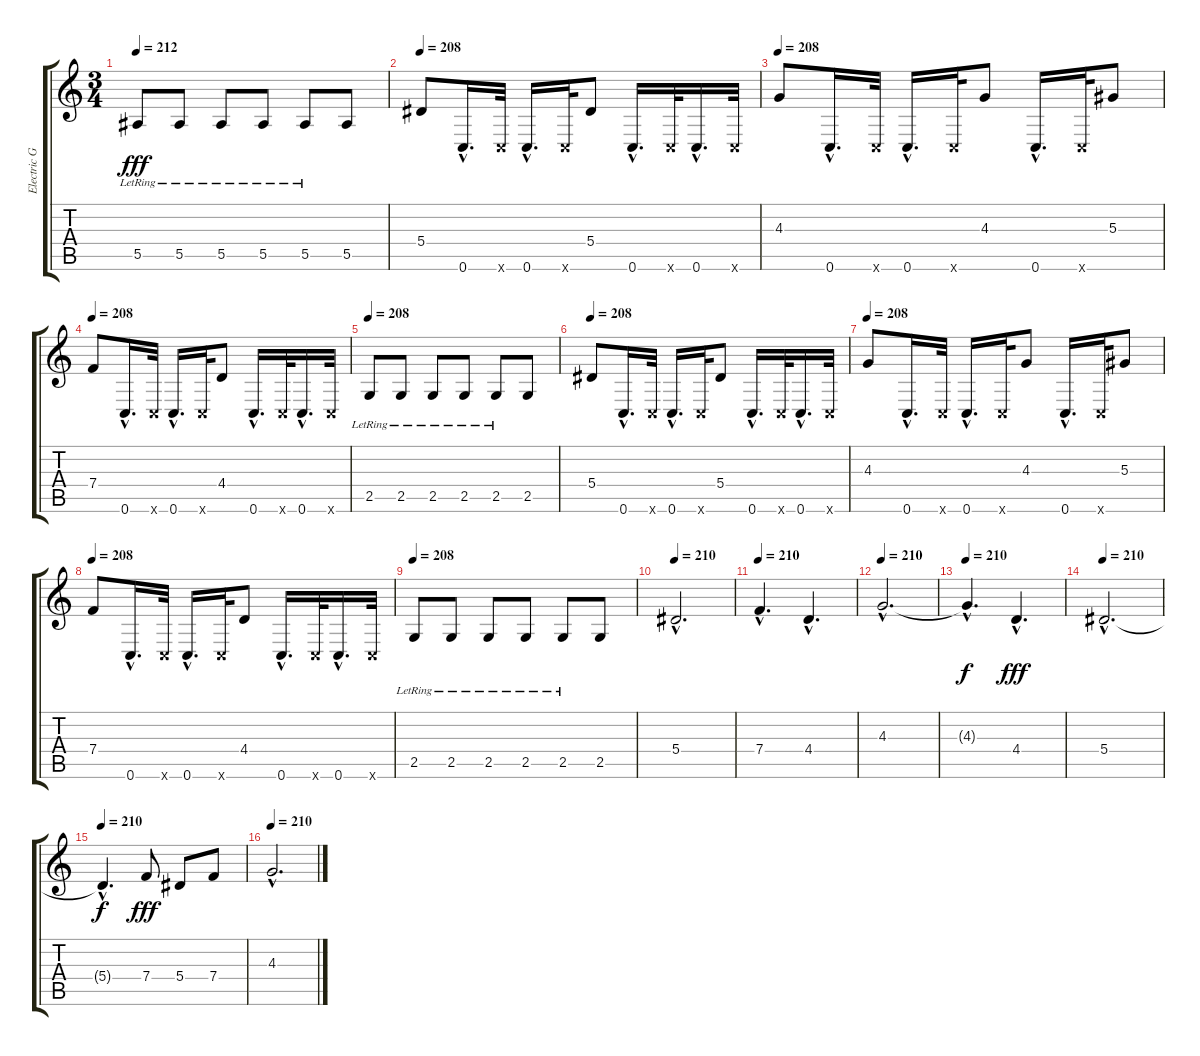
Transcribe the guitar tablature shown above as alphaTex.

\track ("Electric Guitar 1" "Electric G") {instrument distortionguitar}
\staff {score tabs}
\tuning (C4 G3 Eb3 Bb2 F2 C2) {hide}
\ts (3 4)
\tempo 212
\clef g2
\ks c
5.5{lr}.8{dy fff} 5.5{lr}.8 5.5{lr}.8 5.5{lr}.8 5.5{lr}.8 5.5.8 |
\tempo 208
5.4.8 0.6{hac}.16{d} 0.6{x}.32 0.6{hac}.16{d} 0.6{x}.32 5.4.8 0.6{hac}.16{d} 0.6{x}.32 0.6{hac}.16{d} 0.6{x}.32 |
\tempo 208
4.3.8 0.6{hac}.16{d} 0.6{x}.32 0.6{hac}.16{d} 0.6{x}.32 4.3.8 0.6{hac}.16{d} 0.6{x}.32 5.3.8 |
\tempo 208
7.4.8 0.6{hac}.16{d} 0.6{x}.32 0.6{hac}.16{d} 0.6{x}.32 4.4.8 0.6{hac}.16{d} 0.6{x}.32 0.6{hac}.16{d} 0.6{x}.32 |
\tempo 208
2.5{lr}.8 2.5{lr}.8 2.5{lr}.8 2.5{lr}.8 2.5{lr}.8 2.5.8 |
\tempo 208
5.4.8 0.6{hac}.16{d} 0.6{x}.32 0.6{hac}.16{d} 0.6{x}.32 5.4.8 0.6{hac}.16{d} 0.6{x}.32 0.6{hac}.16{d} 0.6{x}.32 |
\tempo 208
4.3.8 0.6{hac}.16{d} 0.6{x}.32 0.6{hac}.16{d} 0.6{x}.32 4.3.8 0.6{hac}.16{d} 0.6{x}.32 5.3.8 |
\tempo 208
7.4.8 0.6{hac}.16{d} 0.6{x}.32 0.6{hac}.16{d} 0.6{x}.32 4.4.8 0.6{hac}.16{d} 0.6{x}.32 0.6{hac}.16{d} 0.6{x}.32 |
\tempo 208
2.5{lr}.8 2.5{lr}.8 2.5{lr}.8 2.5{lr}.8 2.5{lr}.8 2.5.8 |
\tempo 210
5.4{hac}.2{d} |
\tempo 210
7.4{hac}.4{d} 4.4{hac}.4{d} |
\tempo 210
4.3{hac}.2{d} |
\tempo 210
4.3{hac t}.4{d dy f} 4.4{hac}.4{d dy fff} |
\tempo 210
5.4{hac}.2{d} |
\tempo 210
5.4{hac t}.4{d dy f} 7.4.8{dy fff} 5.4.8 7.4.8 |
\tempo 210
4.3{hac}.2{d}
